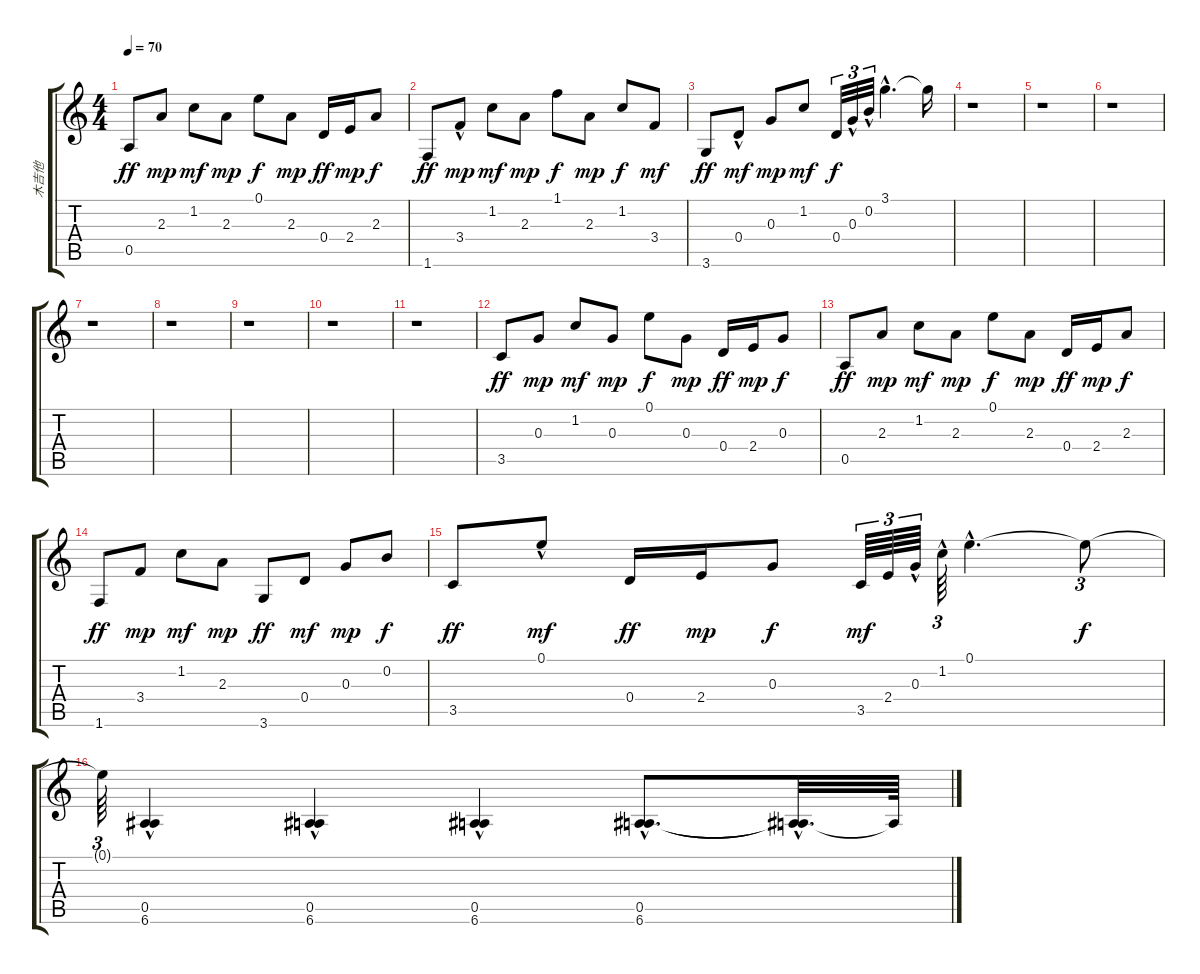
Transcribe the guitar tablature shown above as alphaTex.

\track ("木吉他" "木吉他") {instrument acousticguitarsteel}
\staff {score tabs}
\tuning (E4 B3 G3 D3 A2 E2) {hide}
\ts (4 4)
\tempo 70
\clef g2
\ks c
0.5.8{dy ff} 2.3.8{dy mp} 1.2.8{dy mf} 2.3.8{dy mp} 0.1.8{dy f} 2.3.8{dy mp} 0.4.16{dy ff} 2.4.16{dy mp} 2.3.8{dy f} |
1.6.8{dy ff} 3.4{hac}.8{dy mp} 1.2.8{dy mf} 2.3.8{dy mp} 1.1.8{dy f} 2.3.8{dy mp} 1.2.8{dy f} 3.4.8{dy mf} |
3.6.8{dy ff} 0.4{hac}.8{dy mf} 0.3.8{dy mp} 1.2.8{dy mf} 0.4.32{tu (3 2) dy f} 0.3{hac}.32{tu (3 2)} 0.2{hac}.32{tu (3 2)} 3.1{hac}.4{d} 3.1{t}.16 |
r.1 |
r.1 |
r.1 |
r.1 |
r.1 |
r.1 |
r.1 |
r.1 |
3.5.8{dy ff} 0.3.8{dy mp} 1.2.8{dy mf} 0.3.8{dy mp} 0.1.8{dy f} 0.3.8{dy mp} 0.4.16{dy ff} 2.4.16{dy mp} 0.3.8{dy f} |
0.5.8{dy ff} 2.3.8{dy mp} 1.2.8{dy mf} 2.3.8{dy mp} 0.1.8{dy f} 2.3.8{dy mp} 0.4.16{dy ff} 2.4.16{dy mp} 2.3.8{dy f} |
1.6.8{dy ff} 3.4.8{dy mp} 1.2.8{dy mf} 2.3.8{dy mp} 3.6.8{dy ff} 0.4.8{dy mf} 0.3.8{dy mp} 0.2.8{dy f} |
3.5.8{dy ff} 0.1{hac}.8{dy mf} 0.4.16{dy ff} 2.4.16{dy mp} 0.3.8{dy f} 3.5.64{tu (3 2) dy mf} 2.4.64{tu (3 2)} 0.3{hac}.64{tu (3 2)} 1.2{hac}.64{tu (3 2)} 0.1{hac}.4{d} 0.1{t}.8{tu (3 2) dy f} |
0.1{t}.64{tu (3 2)} (0.5{hac} 6.6).4 (0.5{hac} 6.6).4 (0.5{hac} 6.6).4 (0.5{hac} 6.6{hac}).8{d} (0.5{t} 6.6{hac t}).32{d} 6.6{t}.64
